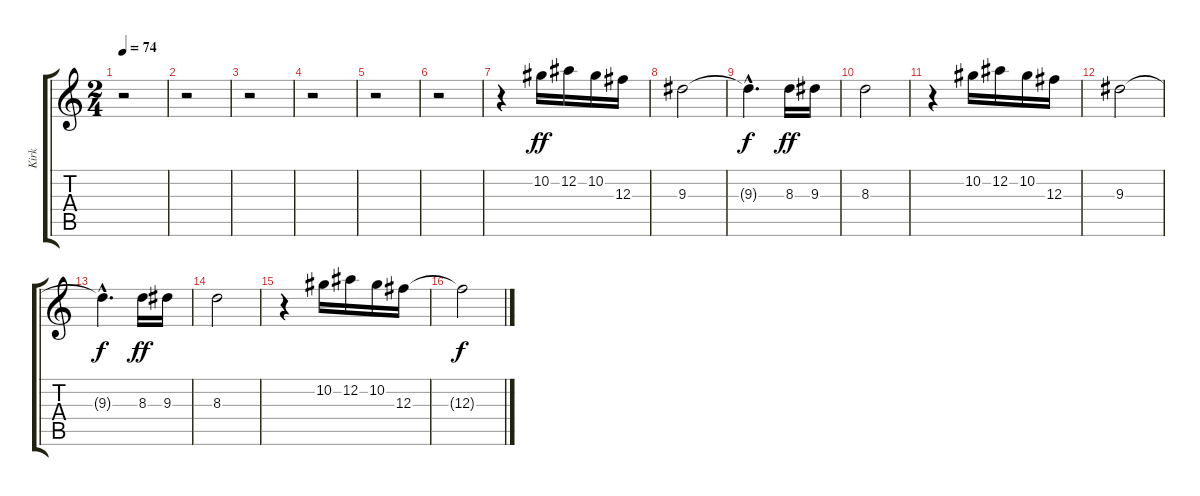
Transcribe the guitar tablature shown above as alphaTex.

\track ("Kirk" "Kirk") {instrument distortionguitar}
\staff {score tabs}
\tuning (Eb4 Bb3 Gb3 Db3 Ab2 Eb2) {hide}
\ts (2 4)
\tempo 74
\clef g2
\ks c
r.2{dy ff} |
r.2 |
r.2 |
r.2 |
r.2 |
r.2 |
r.4 10.2.16 12.2.16 10.2.16 12.3.16 |
9.3.2 |
9.3{hac t}.4{d dy f} 8.3.16{dy ff} 9.3.16 |
8.3.2 |
r.4 10.2.16 12.2.16 10.2.16 12.3.16 |
9.3.2 |
9.3{hac t}.4{d dy f} 8.3.16{dy ff} 9.3.16 |
8.3.2 |
r.4 10.2.16 12.2.16 10.2.16 12.3.16 |
12.3{t}.2{dy f}
